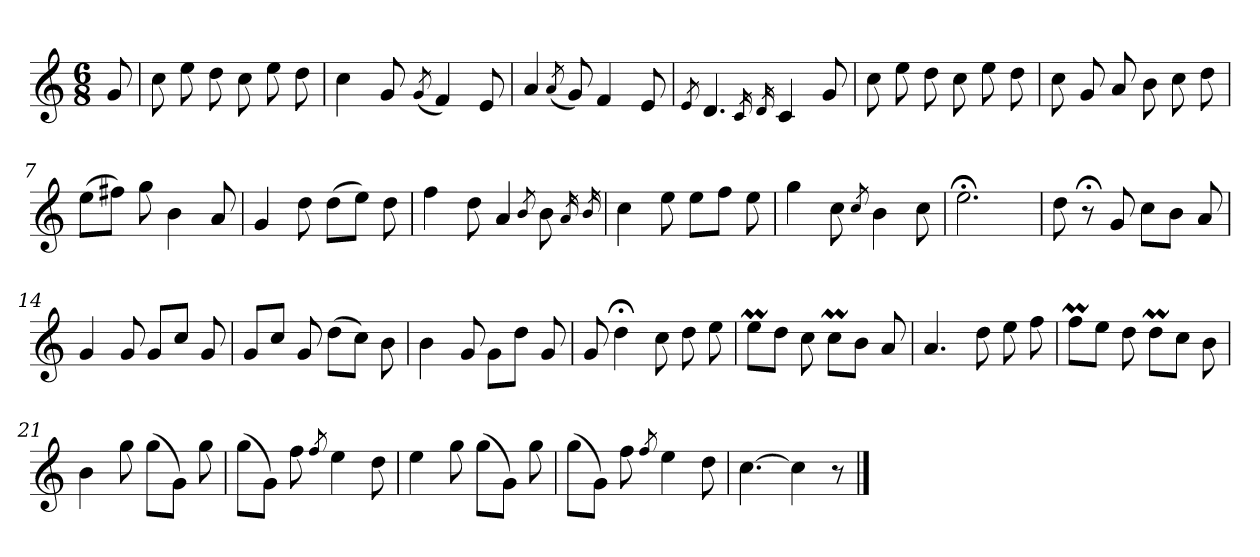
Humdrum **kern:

**kern
*part1
*staff1
*clefG2
*k[]
*C:
*M6/8
=
8g/
=1
8cc\
8ee\
8dd\
8cc\
8ee\
8dd\
=2
4cc\
8g/
(<8qg/
4f/)
8e/
=3
4a/
(<8qa/
8g/)
4f/
8e/
=4
8qe/
4.d/
16qc/
16qd/
4c/
8g/
=5
8cc\
8ee\
8dd\
8cc\
8ee\
8dd\
!!LO:LB:g=z
=6
8cc\
8g/
8a/
8b\
8cc\
8dd\
=7
(>8ee\L
8ff#X\J)
8gg\
4b\
8a/
=8
4g/
8dd\
(>8dd\L
8ee\J)
8dd\
=9
4ff\
8dd\
4a/
8qb/
8b\
16qa/
16qb/
=10
4cc\
8ee\
8ee\L
8ff\J
8ee\
=11
4gg\
8cc\
8qcc/
4b\
8cc\
=12
2.ee;<\
!!LO:LB:g=z
=13
8dd\
8r;<
8g/
8cc\L
8b\J
8a/
=14
4g/
8g/
8g/L
8cc/J
8g/
=15
8g/L
8cc/J
8g/
(>8dd\L
8cc\J)
8b\
=16
4b\
8g/
8g\L
8dd\J
8g/
=17
8g/
4dd;<\
8cc\
8dd\
8ee\
=18
8eem\L
8dd\J
8cc\
8ccM\L
8b\J
8a/
=19
4.a/
8dd\
8ee\
8ff\
!!LO:LB:g=z
=20
8ffM\L
8ee\J
8dd\
8ddM\L
8cc\J
8b\
=21
4b\
8gg\
(>8gg\L
8g\J)
8gg\
=22
(>8gg\L
8g\J)
8ff\
8qff/
4ee\
8dd\
=23
4ee\
8gg\
(>8gg\L
8g\J)
8gg\
=24
(>8gg\L
8g\J)
8ff\
8qff/
4ee\
8dd\
=25
[4.cc\
4cc\]
8r
==
*-
